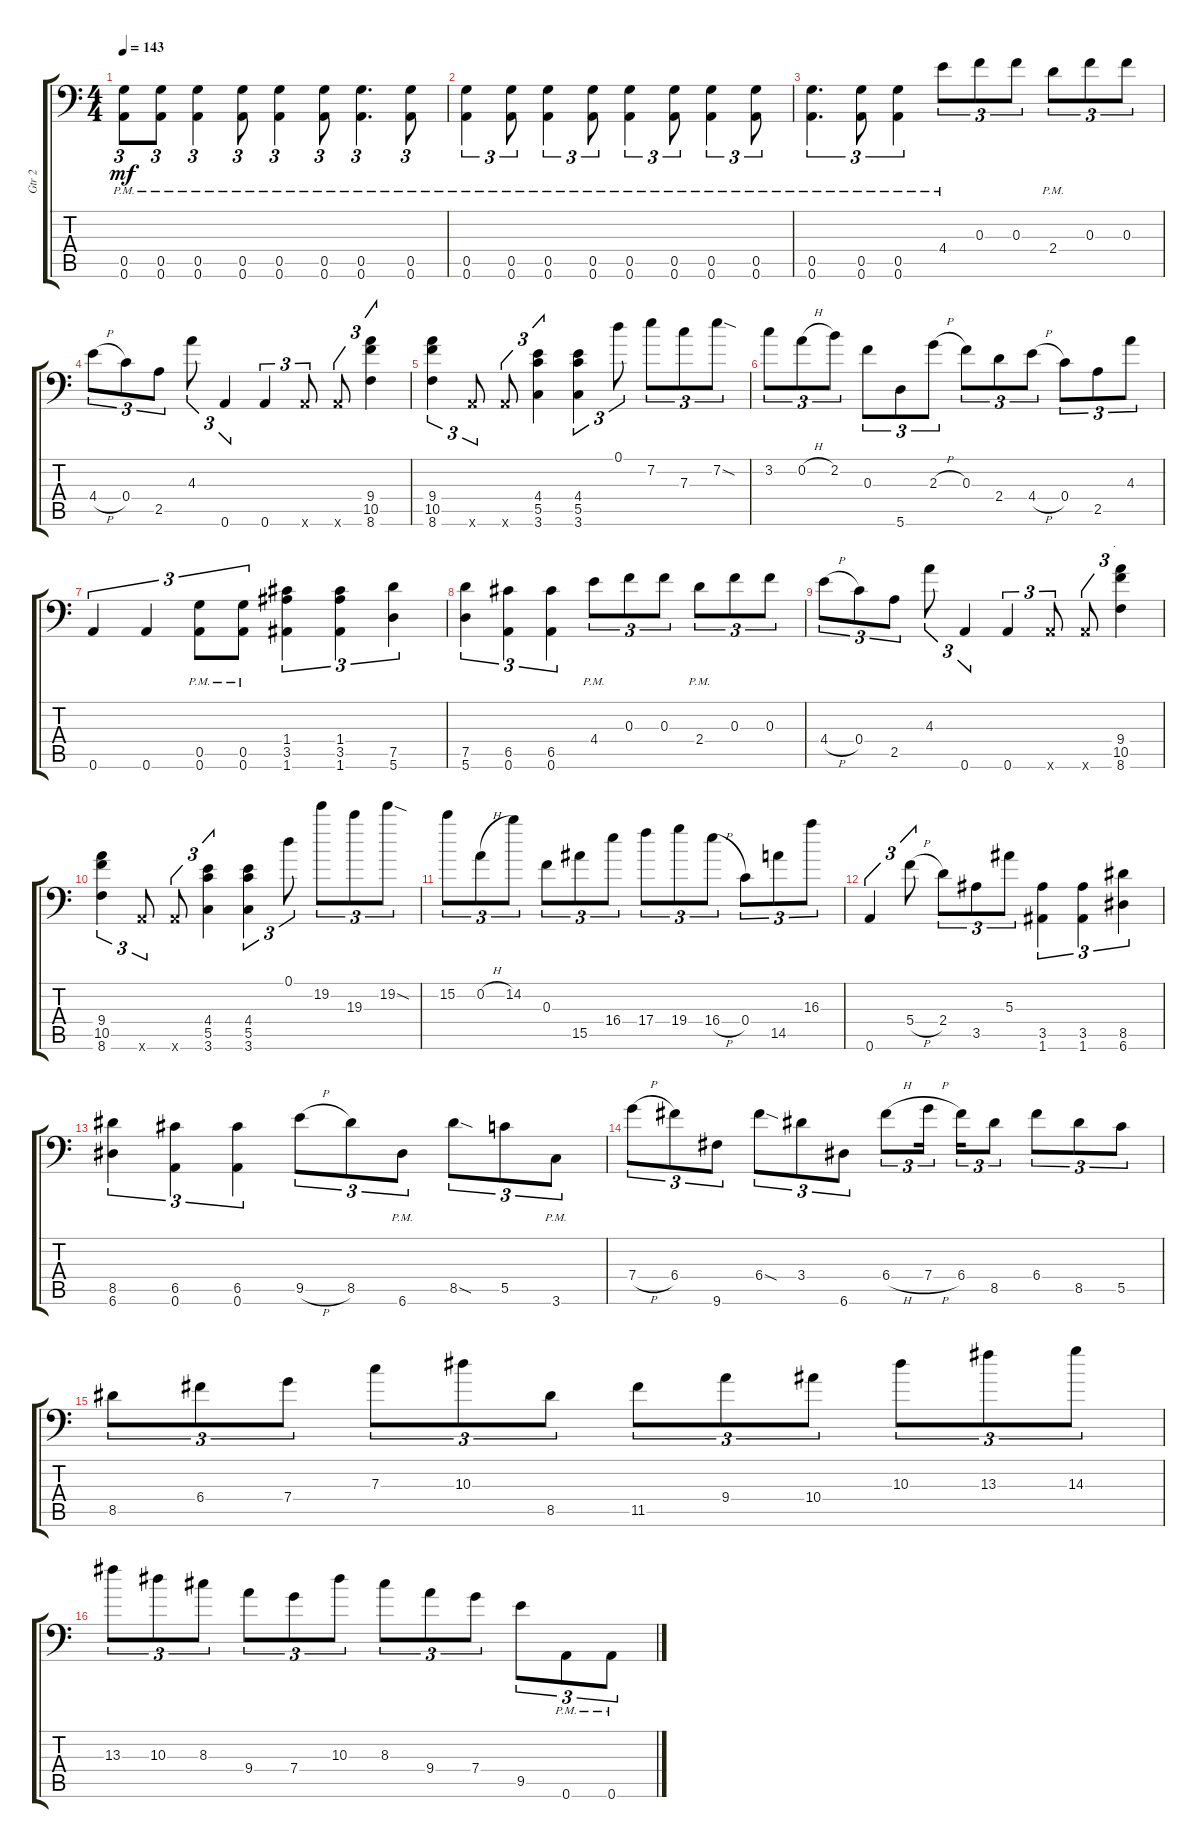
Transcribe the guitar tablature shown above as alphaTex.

\track ("Gtr 2" "Gtr 2") {instrument electricguitarclean}
\staff {score tabs}
\tuning (D4 A3 F3 C3 G2 A1) {hide}
\ts (4 4)
\tempo 143
\clef f4
\ks c
(0.5{t} 0.6{pm t}).8{tu (3 2) dy mf} (0.5 0.6{pm}).8{tu (3 2)} (0.5 0.6{pm}).4{tu (3 2)} (0.5 0.6{pm}).8{tu (3 2)} (0.5 0.6{pm}).4{tu (3 2)} (0.5 0.6{pm}).8{tu (3 2)} (0.5 0.6{pm}).4{d tu (3 2)} (0.5 0.6{pm}).8{tu (3 2)} |
(0.5 0.6{pm}).4{tu (3 2)} (0.5 0.6{pm}).8{tu (3 2)} (0.5 0.6{pm}).4{tu (3 2)} (0.5 0.6{pm}).8{tu (3 2)} (0.5 0.6{pm}).4{tu (3 2)} (0.5 0.6{pm}).8{tu (3 2)} (0.5 0.6{pm}).4{tu (3 2)} (0.5 0.6{pm}).8{tu (3 2)} |
(0.5 0.6{pm}).4{d tu (3 2)} (0.5 0.6{pm}).8{tu (3 2)} (0.5 0.6{pm}).4{tu (3 2)} 4.4{pm}.8{tu (3 2)} 0.3.8{tu (3 2)} 0.3.8{tu (3 2)} 2.4{pm}.8{tu (3 2)} 0.3.8{tu (3 2)} 0.3.8{tu (3 2)} |
4.4{h}.8{tu (3 2)} 0.4.8{tu (3 2)} 2.5.8{tu (3 2)} 4.3.8{tu (3 2)} 0.6.4{tu (3 2)} 0.6.4{tu (3 2)} 0.6{x}.8{tu (3 2)} 0.6{x}.8{tu (3 2)} (9.4 10.5 8.6).4{tu (3 2)} |
(9.4 10.5 8.6).4{tu (3 2)} 0.6{x}.8{tu (3 2)} 0.6{x}.8{tu (3 2)} (4.4 5.5 3.6).4{tu (3 2)} (4.4 5.5 3.6).4{tu (3 2)} 0.1.8{tu (3 2)} 7.2.8{tu (3 2)} 7.3.8{tu (3 2)} 7.2{sod}.8{tu (3 2)} |
3.2.8{tu (3 2)} 0.2{h}.8{tu (3 2)} 2.2.8{tu (3 2)} 0.3.8{tu (3 2)} 5.6.8{tu (3 2)} 2.3{h}.8{tu (3 2)} 0.3.8{tu (3 2)} 2.4.8{tu (3 2)} 4.4{h}.8{tu (3 2)} 0.4.8{tu (3 2)} 2.5.8{tu (3 2)} 4.3.8{tu (3 2)} |
0.6.4{tu (3 2)} 0.6.4{tu (3 2)} (0.5{pm} 0.6{pm}).8{tu (3 2)} (0.5{pm} 0.6{pm}).8{tu (3 2)} (1.4 3.5 1.6).4{tu (3 2)} (1.4 3.5 1.6).4{tu (3 2)} (7.5 5.6).4{tu (3 2)} |
(7.5 5.6).4{tu (3 2)} (6.5 0.6).4{tu (3 2)} (6.5 0.6).4{tu (3 2)} 4.4{pm}.8{tu (3 2)} 0.3.8{tu (3 2)} 0.3.8{tu (3 2)} 2.4{pm}.8{tu (3 2)} 0.3.8{tu (3 2)} 0.3.8{tu (3 2)} |
4.4{h}.8{tu (3 2)} 0.4.8{tu (3 2)} 2.5.8{tu (3 2)} 4.3.8{tu (3 2)} 0.6.4{tu (3 2)} 0.6.4{tu (3 2)} 0.6{x}.8{tu (3 2)} 0.6{x}.8{tu (3 2)} (9.4 10.5 8.6).4{tu (3 2)} |
(9.4 10.5 8.6).4{tu (3 2)} 0.6{x}.8{tu (3 2)} 0.6{x}.8{tu (3 2)} (4.4 5.5 3.6).4{tu (3 2)} (4.4 5.5 3.6).4{tu (3 2)} 0.1.8{tu (3 2)} 19.2.8{tu (3 2)} 19.3.8{tu (3 2)} 19.2{sod}.8{tu (3 2)} |
15.2.8{tu (3 2)} 0.2{h}.8{tu (3 2)} 14.2.8{tu (3 2)} 0.3.8{tu (3 2)} 15.5.8{tu (3 2)} 16.4.8{tu (3 2)} 17.4.8{tu (3 2)} 19.4.8{tu (3 2)} 16.4{h}.8{tu (3 2)} 0.4.8{tu (3 2)} 14.5.8{tu (3 2)} 16.3.8{tu (3 2)} |
0.6.4{tu (3 2)} 5.4{h}.8{tu (3 2)} 2.4.8{tu (3 2)} 3.5.8{tu (3 2)} 5.3.8{tu (3 2)} (3.5 1.6).4{tu (3 2)} (3.5 1.6).4{tu (3 2)} (8.5 6.6).4{tu (3 2)} |
(8.5 6.6).4{tu (3 2)} (6.5 0.6).4{tu (3 2)} (6.5 0.6).4{tu (3 2)} 9.5{h}.8{tu (3 2)} 8.5.8{tu (3 2)} 6.6{pm}.8{tu (3 2)} 8.5{sod}.8{tu (3 2)} 5.5.8{tu (3 2)} 3.6{pm}.8{tu (3 2)} |
7.4{h}.8{tu (3 2)} 6.4.8{tu (3 2)} 9.6.8{tu (3 2)} 6.4{sod}.8{tu (3 2)} 3.4.8{tu (3 2)} 6.6.8{tu (3 2)} 6.4{h}.8{tu (3 2)} 7.4{h}.16{tu (3 2)} 6.4.16{tu (3 2)} 8.5.8{tu (3 2)} 6.4.8{tu (3 2)} 8.5.8{tu (3 2)} 5.5.8{tu (3 2)} |
8.5.8{tu (3 2)} 6.4.8{tu (3 2)} 7.4.8{tu (3 2)} 7.3.8{tu (3 2)} 10.3.8{tu (3 2)} 8.5.8{tu (3 2)} 11.5.8{tu (3 2)} 9.4.8{tu (3 2)} 10.4.8{tu (3 2)} 10.3.8{tu (3 2)} 13.3.8{tu (3 2)} 14.3.8{tu (3 2)} |
13.3.8{tu (3 2)} 10.3.8{tu (3 2)} 8.3.8{tu (3 2)} 9.4.8{tu (3 2)} 7.4.8{tu (3 2)} 10.3.8{tu (3 2)} 8.3.8{tu (3 2)} 9.4.8{tu (3 2)} 7.4.8{tu (3 2)} 9.5.8{tu (3 2)} 0.6{pm}.8{tu (3 2)} 0.6{pm}.8{tu (3 2)}
